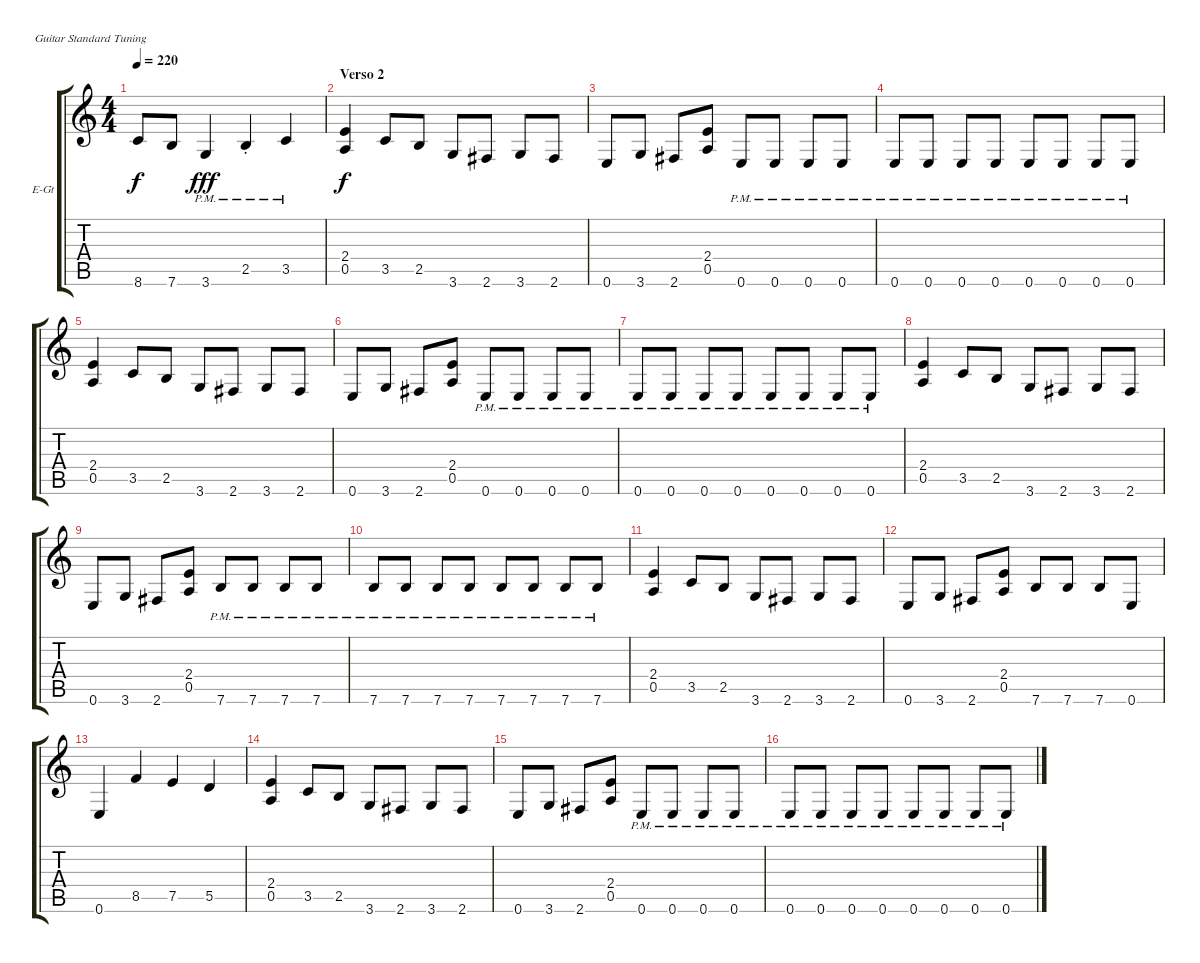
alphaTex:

\defaultSystemsLayout 4
\bracketExtendMode groupsimilarinstruments
\firstSystemTrackNameOrientation horizontal
\otherSystemsTrackNameOrientation horizontal
\track ("Electric Guitar" "E-Gt") {instrument distortionguitar}
\staff {score tabs}
\tuning (E4 B3 G3 D3 A2 E2)
\ts (4 4)
\tempo 220
\clef g2
\ks c
8.6.8{dy f} 7.6.8 3.6{pm}.4{dy fff} 2.5{pm st}.4 3.5{pm}.4 |
\section ("" "Verso 2")
(0.5 2.4).4{dy f} 3.5.8 2.5.8 3.6.8 2.6.8 3.6.8 2.6.8 |
0.6.8 3.6.8 2.6.8 (0.5 2.4).8 0.6{pm}.8 0.6{pm}.8 0.6{pm}.8 0.6{pm}.8 |
0.6{pm}.8 0.6{pm}.8 0.6{pm}.8 0.6{pm}.8 0.6{pm}.8 0.6{pm}.8 0.6{pm}.8 0.6{pm}.8 |
(0.5 2.4).4 3.5.8 2.5.8 3.6.8 2.6.8 3.6.8 2.6.8 |
0.6.8 3.6.8 2.6.8 (0.5 2.4).8 0.6{pm}.8 0.6{pm}.8 0.6{pm}.8 0.6{pm}.8 |
0.6{pm}.8 0.6{pm}.8 0.6{pm}.8 0.6{pm}.8 0.6{pm}.8 0.6{pm}.8 0.6{pm}.8 0.6{pm}.8 |
(0.5 2.4).4 3.5.8 2.5.8 3.6.8 2.6.8 3.6.8 2.6.8 |
0.6.8 3.6.8 2.6.8 (0.5 2.4).8 7.6{pm}.8 7.6{pm}.8 7.6{pm}.8 7.6{pm}.8 |
7.6{pm}.8 7.6{pm}.8 7.6{pm}.8 7.6{pm}.8 7.6{pm}.8 7.6{pm}.8 7.6{pm}.8 7.6{pm}.8 |
(0.5 2.4).4 3.5.8 2.5.8 3.6.8 2.6.8 3.6.8 2.6.8 |
0.6.8 3.6.8 2.6.8 (0.5 2.4).8 7.6.8 7.6.8 7.6.8 0.6.8 |
0.6.4 8.5.4 7.5.4 5.5.4 |
(0.5 2.4).4 3.5.8 2.5.8 3.6.8 2.6.8 3.6.8 2.6.8 |
0.6.8 3.6.8 2.6.8 (0.5 2.4).8 0.6{pm}.8 0.6{pm}.8 0.6{pm}.8 0.6{pm}.8 |
0.6{pm}.8 0.6{pm}.8 0.6{pm}.8 0.6{pm}.8 0.6{pm}.8 0.6{pm}.8 0.6{pm}.8 0.6{pm}.8
